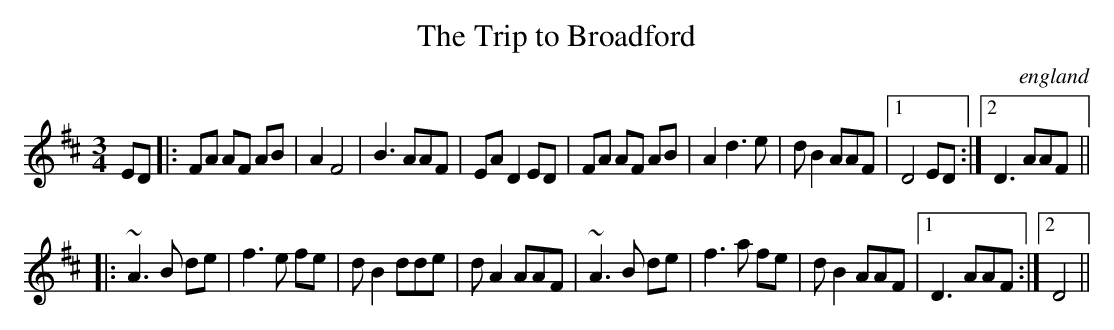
X:1
T:Trip to Broadford, The
O:england
M:3/4
K:D
ED|:FA AF AB|A2 F4|B3 AAF|EA D2 ED|FA AF AB|A2 d3 e|d B2 AAF|1 D4 ED:|2 D3 AAF||
|:~A3 B de|f3 e fe|d B2 dde|d A2 AAF|~A3 B de|f3 a fe|d B2 AAF|1 D3 AAF:|2 D4||
